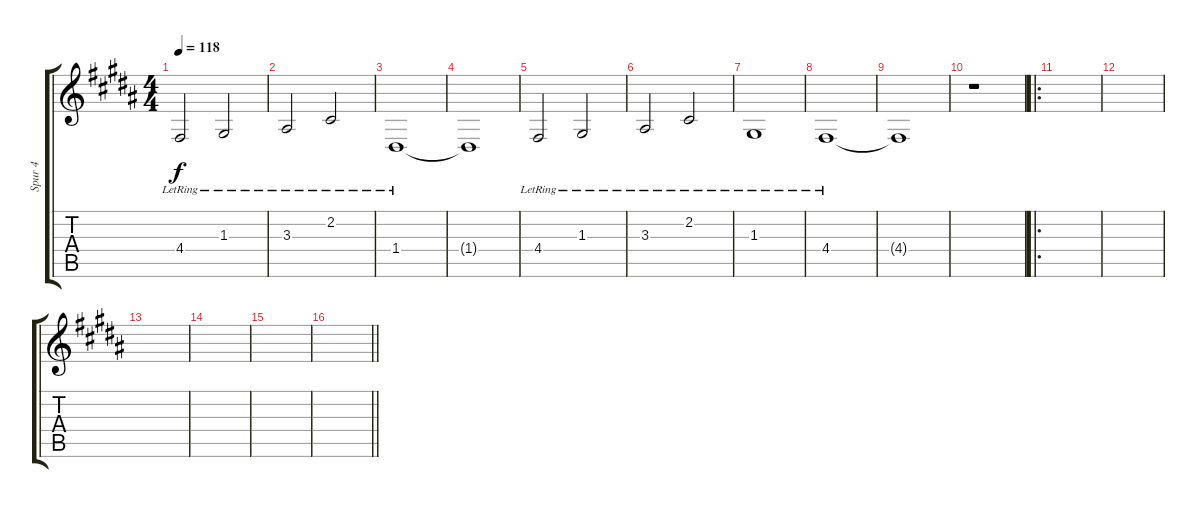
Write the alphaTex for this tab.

\track ("Spur 4" "Spur 4") {instrument acousticgrandpiano}
\staff {score tabs}
\tuning (E4 B3 G3 D3 A2 E2) {hide}
\ts (4 4)
\tempo 118
\clef g2
\ks b
4.4{lr}.2{dy f} 1.3{lr}.2 |
3.3{lr}.2 2.2{lr}.2 |
1.4{lr}.1 |
1.4{t}.1 |
4.4{lr}.2 1.3{lr}.2 |
3.3{lr}.2 2.2{lr}.2 |
1.3{lr}.1 |
4.4{lr}.1 |
4.4{t}.1 |
r.1 |
\ro
|
|
|
|
|
\barLineRight lightlight
